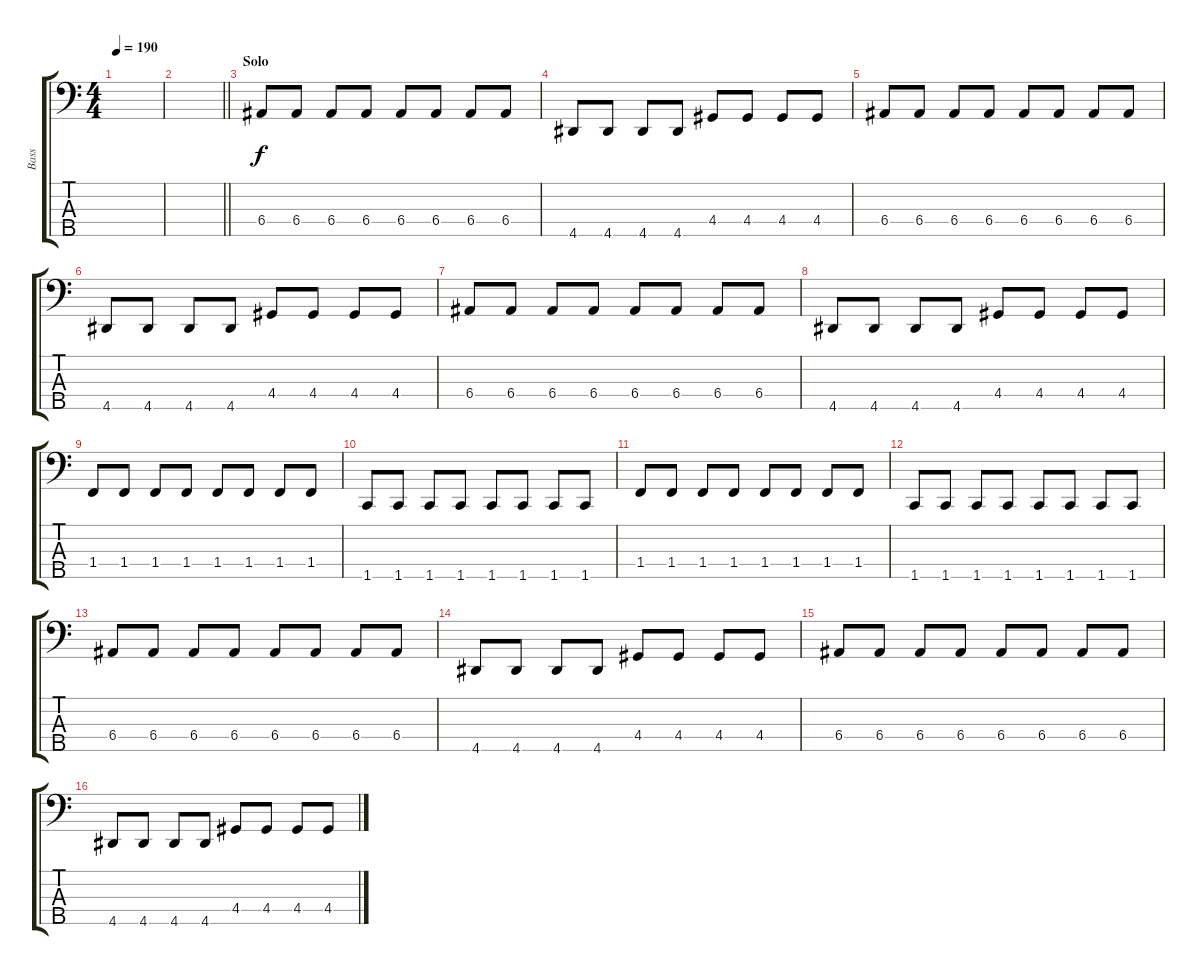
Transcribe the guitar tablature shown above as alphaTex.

\track ("Bass" "Bass") {instrument electricbassfinger}
\staff {score tabs}
\tuning (G2 D2 A1 E1 B0) {hide}
\ts (4 4)
\tempo 190
\clef f4
\ks c
|
\barLineRight lightlight
|
\section ("" "Solo")
6.4.8 6.4.8 6.4.8 6.4.8 6.4.8 6.4.8 6.4.8 6.4.8 |
4.5.8 4.5.8 4.5.8 4.5.8 4.4.8 4.4.8 4.4.8 4.4.8 |
6.4.8 6.4.8 6.4.8 6.4.8 6.4.8 6.4.8 6.4.8 6.4.8 |
4.5.8 4.5.8 4.5.8 4.5.8 4.4.8 4.4.8 4.4.8 4.4.8 |
6.4.8 6.4.8 6.4.8 6.4.8 6.4.8 6.4.8 6.4.8 6.4.8 |
4.5.8 4.5.8 4.5.8 4.5.8 4.4.8 4.4.8 4.4.8 4.4.8 |
1.4.8 1.4.8 1.4.8 1.4.8 1.4.8 1.4.8 1.4.8 1.4.8 |
1.5.8 1.5.8 1.5.8 1.5.8 1.5.8 1.5.8 1.5.8 1.5.8 |
1.4.8 1.4.8 1.4.8 1.4.8 1.4.8 1.4.8 1.4.8 1.4.8 |
1.5.8 1.5.8 1.5.8 1.5.8 1.5.8 1.5.8 1.5.8 1.5.8 |
6.4.8 6.4.8 6.4.8 6.4.8 6.4.8 6.4.8 6.4.8 6.4.8 |
4.5.8 4.5.8 4.5.8 4.5.8 4.4.8 4.4.8 4.4.8 4.4.8 |
6.4.8 6.4.8 6.4.8 6.4.8 6.4.8 6.4.8 6.4.8 6.4.8 |
4.5.8 4.5.8 4.5.8 4.5.8 4.4.8 4.4.8 4.4.8 4.4.8
